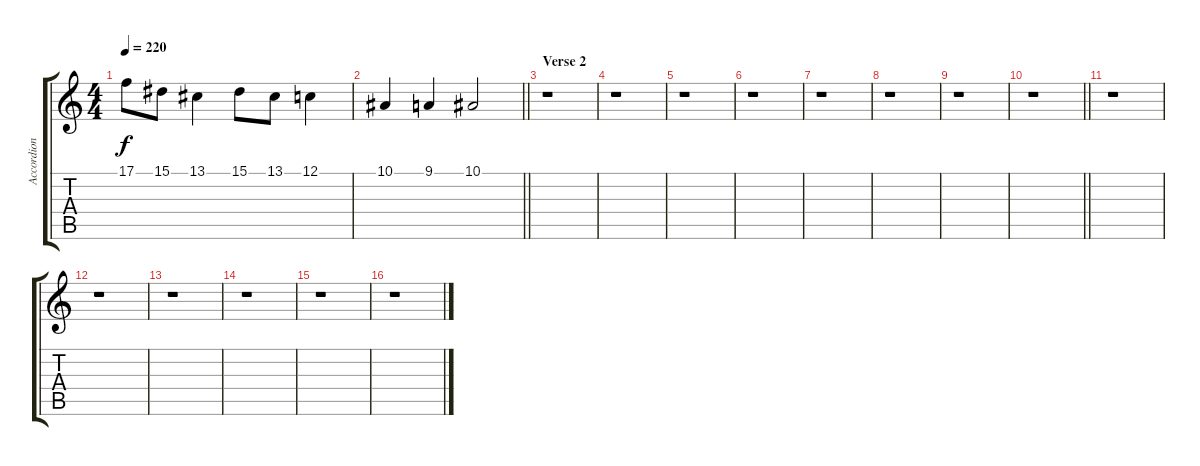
\track ("Accordion RH" "Accordion ") {instrument accordion}
\staff {score tabs}
\tuning (C4 G3 Eb3 Bb2 F2 C2) {hide}
\ts (4 4)
\tempo 220
\clef g2
\ks c
17.1.8{dy f} 15.1.8 13.1.4 15.1.8 13.1.8 12.1.4 |
\barLineRight lightlight
10.1.4 9.1.4 10.1.2 |
\section ("" "Verse 2")
r.1 |
r.1 |
r.1 |
r.1 |
r.1 |
r.1 |
r.1 |
\barLineRight lightlight
r.1 |
r.1 |
r.1 |
r.1 |
r.1 |
r.1 |
r.1
